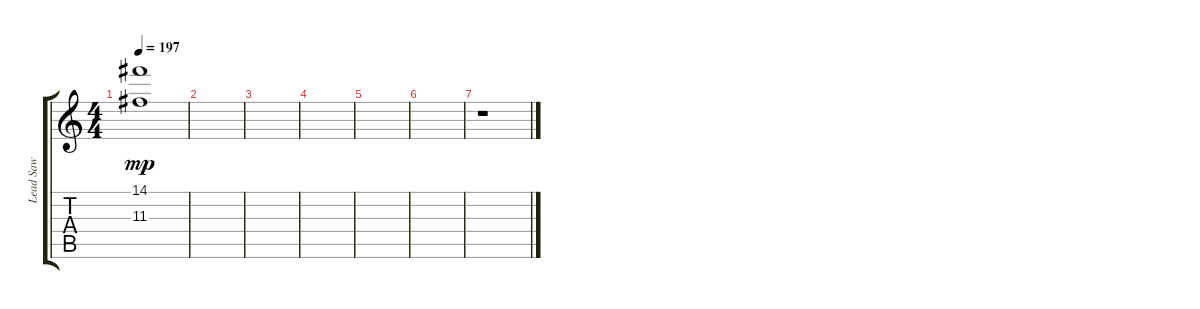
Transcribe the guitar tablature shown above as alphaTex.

\track ("Lead Saw" "Lead Saw") {instrument distortionguitar}
\staff {score tabs}
\tuning (E4 B3 G3 D3 A2 E2) {hide}
\ts (4 4)
\tempo 197
\clef g2
\ks c
(14.1 11.3).1{dy mp} |
|
|
|
|
|
r.1
